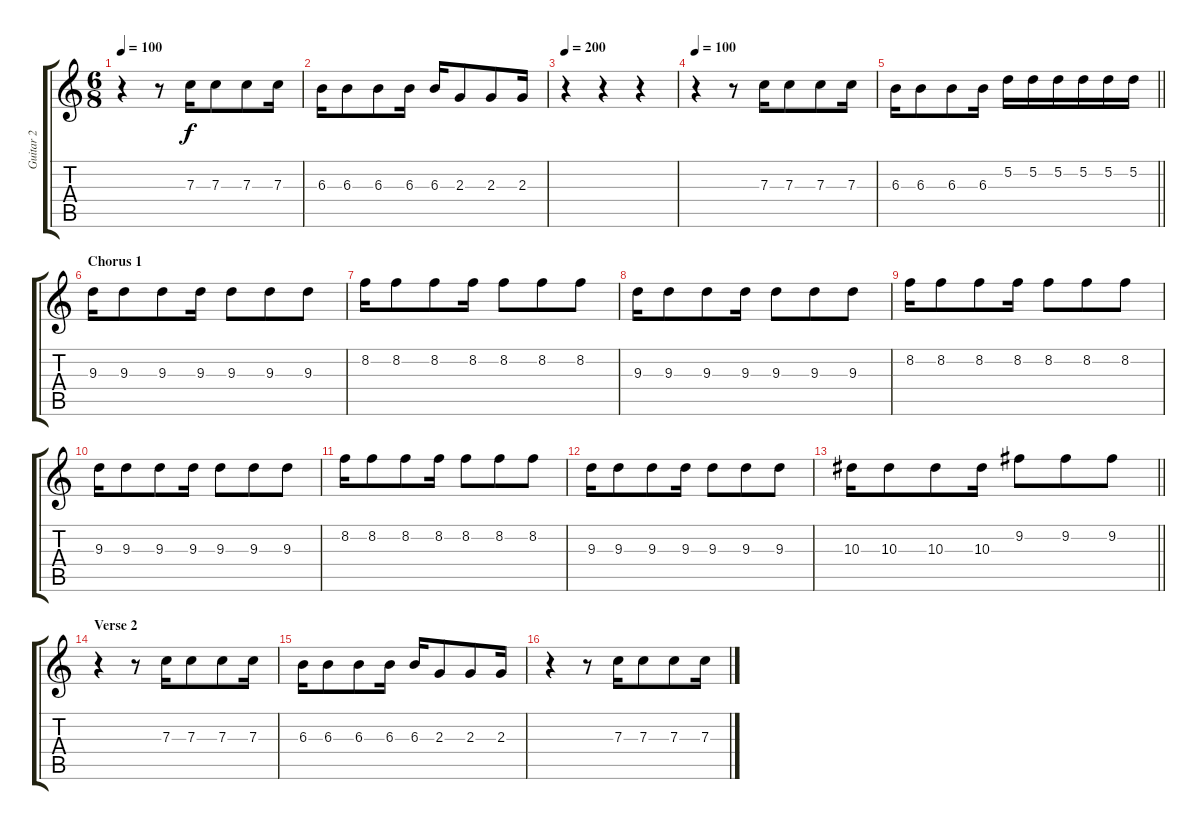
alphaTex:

\track ("Guitar 2" "Guitar 2") {instrument distortionguitar}
\staff {score tabs}
\tuning (D4 A3 F3 C3 G2 C2) {hide}
\ts (6 8)
\tempo 100
\clef g2
\ks c
r.4{dy f} r.8 7.3.16 7.3.8 7.3.8 7.3.16 |
6.3.16 6.3.8 6.3.8 6.3.16 6.3.16 2.3.8 2.3.8 2.3.16 |
\tempo 200
r.4 r.4 r.4 |
\tempo 100
r.4 r.8 7.3.16 7.3.8 7.3.8 7.3.16 |
\barLineRight lightlight
6.3.16 6.3.8 6.3.8 6.3.16 5.2.16 5.2.16 5.2.16 5.2.16 5.2.16 5.2.16 |
\section ("" "Chorus 1")
9.3.16 9.3.8 9.3.8 9.3.16 9.3.8 9.3.8 9.3.8 |
8.2.16 8.2.8 8.2.8 8.2.16 8.2.8 8.2.8 8.2.8 |
9.3.16 9.3.8 9.3.8 9.3.16 9.3.8 9.3.8 9.3.8 |
8.2.16 8.2.8 8.2.8 8.2.16 8.2.8 8.2.8 8.2.8 |
9.3.16 9.3.8 9.3.8 9.3.16 9.3.8 9.3.8 9.3.8 |
8.2.16 8.2.8 8.2.8 8.2.16 8.2.8 8.2.8 8.2.8 |
9.3.16 9.3.8 9.3.8 9.3.16 9.3.8 9.3.8 9.3.8 |
\barLineRight lightlight
10.3.16 10.3.8 10.3.8 10.3.16 9.2.8 9.2.8 9.2.8 |
\section ("" "Verse 2")
r.4 r.8 7.3.16 7.3.8 7.3.8 7.3.16 |
6.3.16 6.3.8 6.3.8 6.3.16 6.3.16 2.3.8 2.3.8 2.3.16 |
r.4 r.8 7.3.16 7.3.8 7.3.8 7.3.16
